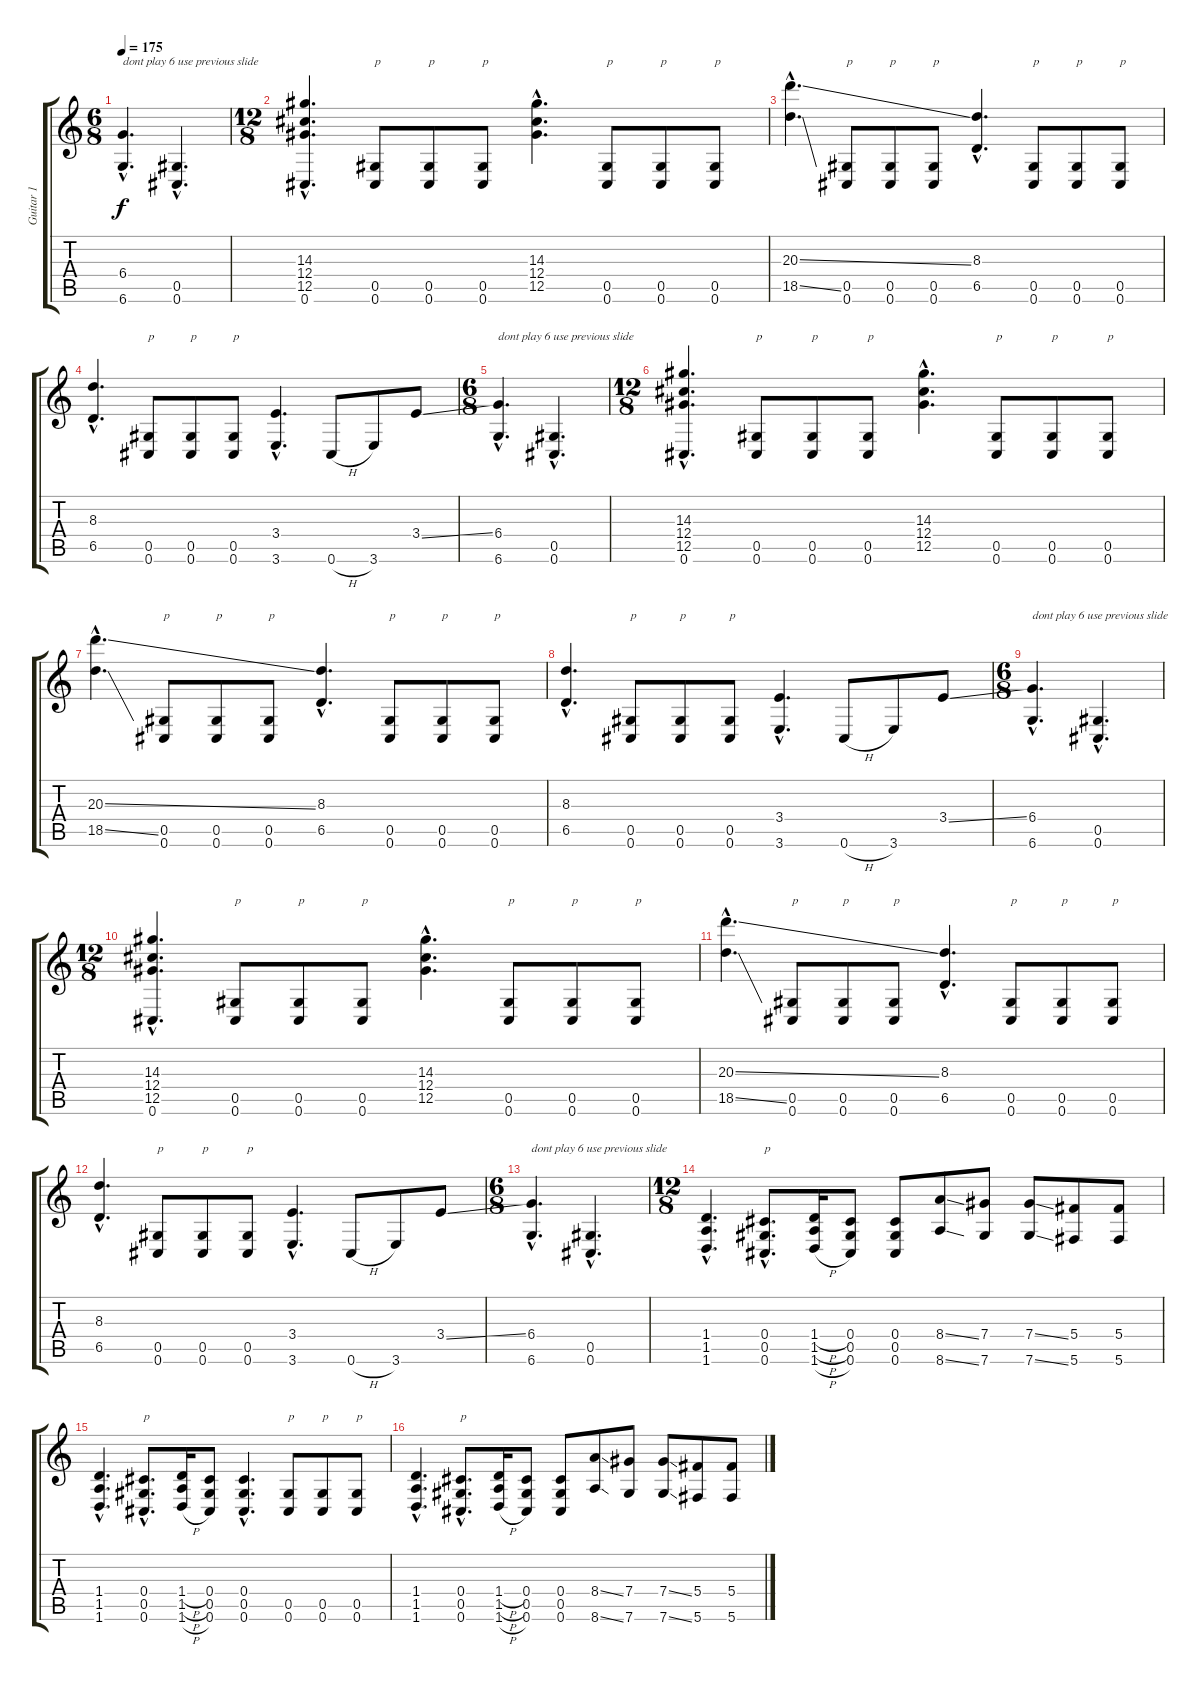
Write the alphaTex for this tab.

\track ("Guitar 1" "Guitar 1") {instrument distortionguitar}
\staff {score tabs}
\tuning (Eb4 Bb3 Gb3 Db3 Ab2 Db2) {hide}
\ts (6 8)
\tempo 175
\clef g2
\ks c
(6.4{hac} 6.6{hac}).4{d txt "dont play 6 use previous slide" dy f} (0.5{hac} 0.6{hac}).4{d} |
\ts (12 8)
(14.3{hac} 12.4{hac} 12.5{hac} 0.6{hac}).4{d} (0.5 0.6).8{txt "p"} (0.5 0.6).8{txt "p"} (0.5 0.6).8{txt "p"} (14.3{hac} 12.4{hac} 12.5{hac}).4{d} (0.5 0.6).8{txt "p"} (0.5 0.6).8{txt "p"} (0.5 0.6).8{txt "p"} |
(20.3{ss hac} 18.5{ss hac}).4{d} (0.5 0.6).8{txt "p"} (0.5 0.6).8{txt "p"} (0.5 0.6).8{txt "p"} (8.3{hac} 6.5{hac}).4{d} (0.5 0.6).8{txt "p"} (0.5 0.6).8{txt "p"} (0.5 0.6).8{txt "p"} |
(8.3{hac} 6.5{hac}).4{d} (0.5 0.6).8{txt "p"} (0.5 0.6).8{txt "p"} (0.5 0.6).8{txt "p"} (3.4{hac} 3.6{hac}).4{d} 0.6{h}.8 3.6.8 3.4{ss}.8 |
\ts (6 8)
(6.4{hac} 6.6{hac}).4{d txt "dont play 6 use previous slide"} (0.5{hac} 0.6{hac}).4{d} |
\ts (12 8)
(14.3{hac} 12.4{hac} 12.5{hac} 0.6{hac}).4{d} (0.5 0.6).8{txt "p"} (0.5 0.6).8{txt "p"} (0.5 0.6).8{txt "p"} (14.3{hac} 12.4{hac} 12.5{hac}).4{d} (0.5 0.6).8{txt "p"} (0.5 0.6).8{txt "p"} (0.5 0.6).8{txt "p"} |
(20.3{ss hac} 18.5{ss hac}).4{d} (0.5 0.6).8{txt "p"} (0.5 0.6).8{txt "p"} (0.5 0.6).8{txt "p"} (8.3{hac} 6.5{hac}).4{d} (0.5 0.6).8{txt "p"} (0.5 0.6).8{txt "p"} (0.5 0.6).8{txt "p"} |
(8.3{hac} 6.5{hac}).4{d} (0.5 0.6).8{txt "p"} (0.5 0.6).8{txt "p"} (0.5 0.6).8{txt "p"} (3.4{hac} 3.6{hac}).4{d} 0.6{h}.8 3.6.8 3.4{ss}.8 |
\ts (6 8)
(6.4{hac} 6.6{hac}).4{d txt "dont play 6 use previous slide"} (0.5{hac} 0.6{hac}).4{d} |
\ts (12 8)
(14.3{hac} 12.4{hac} 12.5{hac} 0.6{hac}).4{d} (0.5 0.6).8{txt "p"} (0.5 0.6).8{txt "p"} (0.5 0.6).8{txt "p"} (14.3{hac} 12.4{hac} 12.5{hac}).4{d} (0.5 0.6).8{txt "p"} (0.5 0.6).8{txt "p"} (0.5 0.6).8{txt "p"} |
(20.3{ss hac} 18.5{ss hac}).4{d} (0.5 0.6).8{txt "p"} (0.5 0.6).8{txt "p"} (0.5 0.6).8{txt "p"} (8.3{hac} 6.5{hac}).4{d} (0.5 0.6).8{txt "p"} (0.5 0.6).8{txt "p"} (0.5 0.6).8{txt "p"} |
(8.3{hac} 6.5{hac}).4{d} (0.5 0.6).8{txt "p"} (0.5 0.6).8{txt "p"} (0.5 0.6).8{txt "p"} (3.4{hac} 3.6{hac}).4{d} 0.6{h}.8 3.6.8 3.4{ss}.8 |
\ts (6 8)
(6.4{hac} 6.6{hac}).4{d txt "dont play 6 use previous slide"} (0.5{hac} 0.6{hac}).4{d} |
\ts (12 8)
(1.4{hac} 1.5{hac} 1.6{hac}).4{d} (0.4{hac} 0.5{hac} 0.6{hac}).8{d txt "p"} (1.4{h} 1.5{h} 1.6{h}).16 (0.4 0.5 0.6).8 (0.4 0.5 0.6).8 (8.4{ss} 8.6{ss}).8 (7.4 7.6).8 (7.4{ss} 7.6{ss}).8 (5.4 5.6).8 (5.4 5.6).8 |
(1.4{hac} 1.5{hac} 1.6{hac}).4{d} (0.4{hac} 0.5{hac} 0.6{hac}).8{d txt "p"} (1.4{h} 1.5{h} 1.6{h}).16 (0.4 0.5 0.6).8 (0.4{hac} 0.5{hac} 0.6{hac}).4{d} (0.5 0.6).8{txt "p"} (0.5 0.6).8{txt "p"} (0.5 0.6).8{txt "p"} |
(1.4{hac} 1.5{hac} 1.6{hac}).4{d} (0.4{hac} 0.5{hac} 0.6{hac}).8{d txt "p"} (1.4{h} 1.5{h} 1.6{h}).16 (0.4 0.5 0.6).8 (0.4 0.5 0.6).8 (8.4{ss} 8.6{ss}).8 (7.4 7.6).8 (7.4{ss} 7.6{ss}).8 (5.4 5.6).8 (5.4 5.6).8
